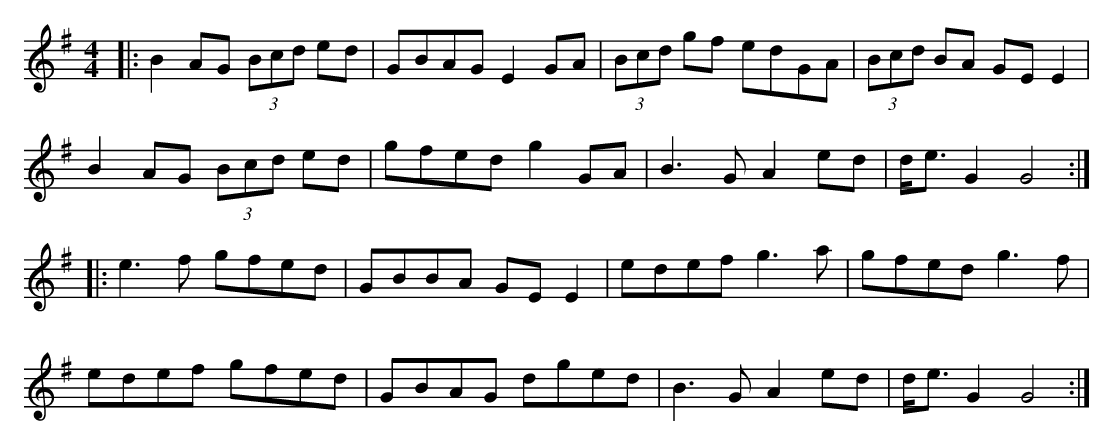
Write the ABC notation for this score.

X:1
M:4/4
K:G
|:B2 AG (3Bcd ed|GBAG E2 GA|(3Bcd gf edGA|(3Bcd BA GE E2|
B2 AG (3Bcd ed|gfed g2 GA|B3G A2 ed|d<e G2 G4:|
|:e3f gfed|GBBA GE E2|edef g3a|gfed g3f|
edef gfed|GBAG dged|B3G A2 ed|d<e G2 G4:|
